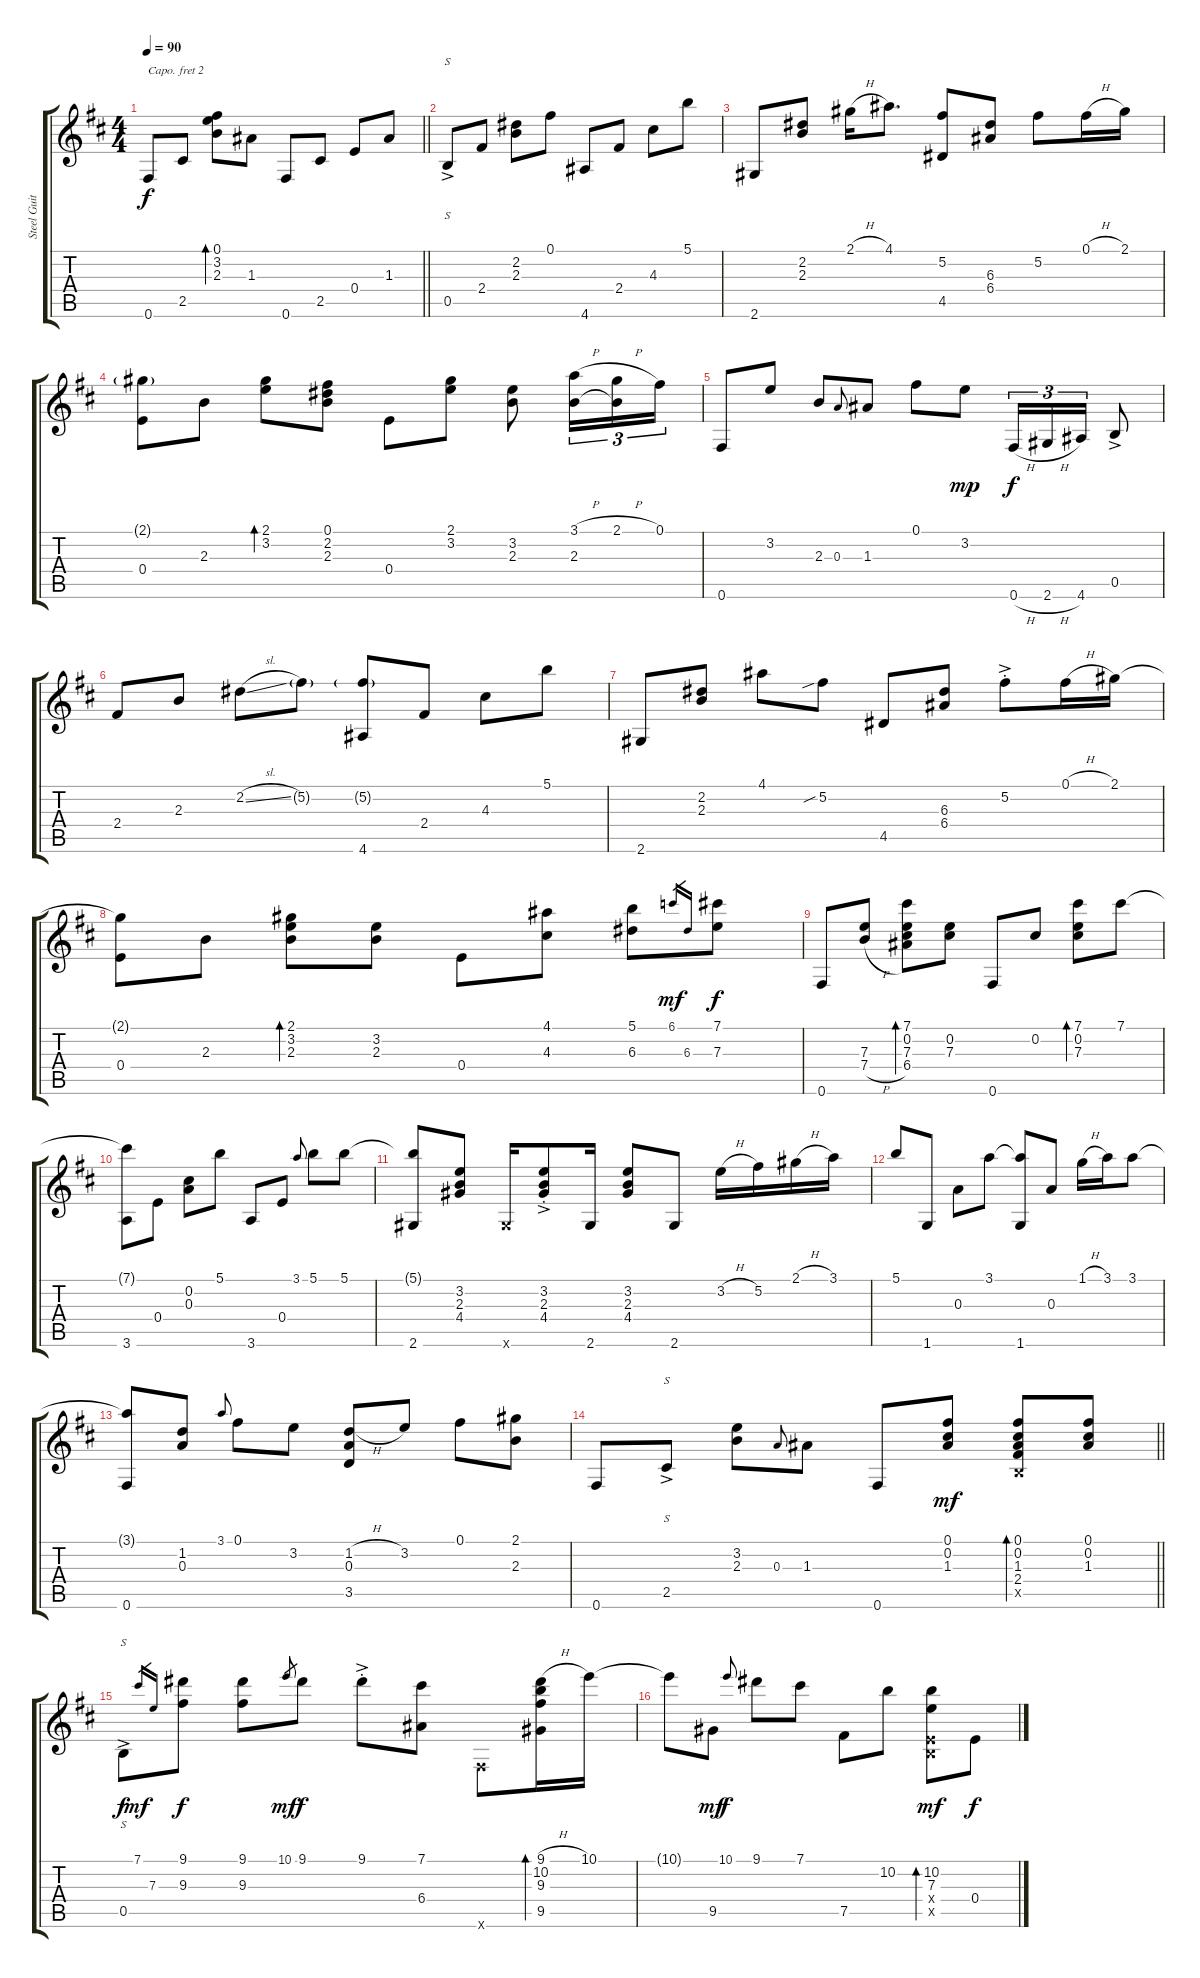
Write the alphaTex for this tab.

\track ("Steel Guitar" "Steel Guit") {instrument acousticguitarsteel}
\staff {score tabs}
\capo 2
\tuning (E4 B3 G3 D3 A2 E2) {hide}
\ts (4 4)
\tempo 90
\clef g2
\barLineRight lightlight
\ks d
0.6.8{dy f} 2.5.8 (0.1 3.2 2.3).8{bd 30} 1.3.8 0.6.8 2.5.8 0.4.8 1.3.8 |
\section ("" "")
0.5{ac}.8{s} 2.4.8 (2.2 2.3).8 0.1.8 4.6.8 2.4.8 4.3.8 5.1.8 |
2.6.8 (2.2 2.3).8 2.1{h}.16 4.1.8{d} (5.2 4.5).8 (6.3 6.4).8 5.2.8 0.1{h}.16 2.1.16 |
(2.1{g} 0.4).8 2.3.8 (2.1 3.2).8{bd 30} (0.1 2.2 2.3).8 0.4.8 (2.1 3.2).8 (3.2 2.3).8 (3.1{h} 2.3).16{tu (3 2)} (2.1{h} 2.3{t}).16{tu (3 2)} 0.1.16{tu (3 2)} |
0.6.8 3.2.8 2.3.8 0.3.8{gr onbeat} 1.3.8 0.1.8 3.2.8{dy mp} 0.6{h}.16{tu (3 2) dy f} 2.6{h}.16{tu (3 2)} 4.6.16{tu (3 2)} 0.5{ac}.8 |
2.4.8 2.3.8 2.2{sl}.8 5.2{g}.8 (5.2{g} 4.6).8 2.4.8 4.3.8 5.1.8 |
2.6.8 (2.2 2.3).8 4.1.8 5.2{sib}.8 4.5.8 (6.3 6.4).8 5.2{ac st}.8 0.1{h}.16 2.1.16 |
(2.1{t} 0.4).8 2.3.8 (2.1 3.2 2.3).8{bd 30} (3.2 2.3).8 0.4.8 (4.1 4.3).8 (5.1 6.3).8 6.1.16{gr dy mf} 6.3.16{gr} (7.1 7.3).8{dy f} |
0.6.8 (7.3 7.4{h}).8 (7.1 0.2 7.3 6.4).8{bd 30} (0.2 7.3).8 0.6.8 0.2.8 (7.1 0.2 7.3).8{bd 30} 7.1.8 |
(7.1{t} 3.6).8 0.4.8 (0.2 0.3).8 5.1.8 3.6.8 0.4.8 3.1.8{gr onbeat} 5.1.8 5.1.8 |
(5.1{t} 2.6).8 (3.2 2.3 4.4).8 2.6{x}.16 (3.2{ac st} 2.3{ac st} 4.4{ac st}).8 2.6.16 (3.2 2.3 4.4).8 2.6.8 3.2{h}.16 5.2.16 2.1{h}.16 3.1.16 |
5.1.8 1.6.8 0.3.8 3.1.8 (3.1{t} 1.6).8 0.3.8 1.1{h}.16 3.1.16 3.1.8 |
(3.1{t} 0.6).8 (1.2 0.3).8 3.1.8{gr onbeat} 0.1.8 3.2.8 (1.2{h} 0.3 3.5).8 3.2.8 0.1.8 (2.1 2.3).8 |
\barLineRight lightlight
0.6.8 2.5{ac}.8{s} (3.2 2.3).8 0.3.8{gr onbeat} 1.3.8 0.6.8 (0.1 0.2 1.3).8{dy mf} (0.1 0.2 1.3 2.4 0.5{x}).8{bd 30} (0.1 0.2 1.3).8 |
\section ("" "")
0.5{ac}.8{s dy f} 7.1.16{gr dy mf} 7.3.16{gr} (9.1 9.3).8{dy f} (9.1 9.3).8 10.1.8{gr dy mf} 9.1.8{dy f} 9.1{ac st}.8 (7.1 6.4).8 0.6{x}.8 (9.1{h} 10.2 9.3 9.5).16{bd 60} 10.1.16 |
10.1{t}.8 9.5.8{dy mf} 10.1.8{gr onbeat dy f} 9.1.8 7.1.8 7.5.8 10.2.8 (10.2 7.3 0.4{x} 0.5{x}).8{bd 30 dy mf} 0.4.8{dy f}
